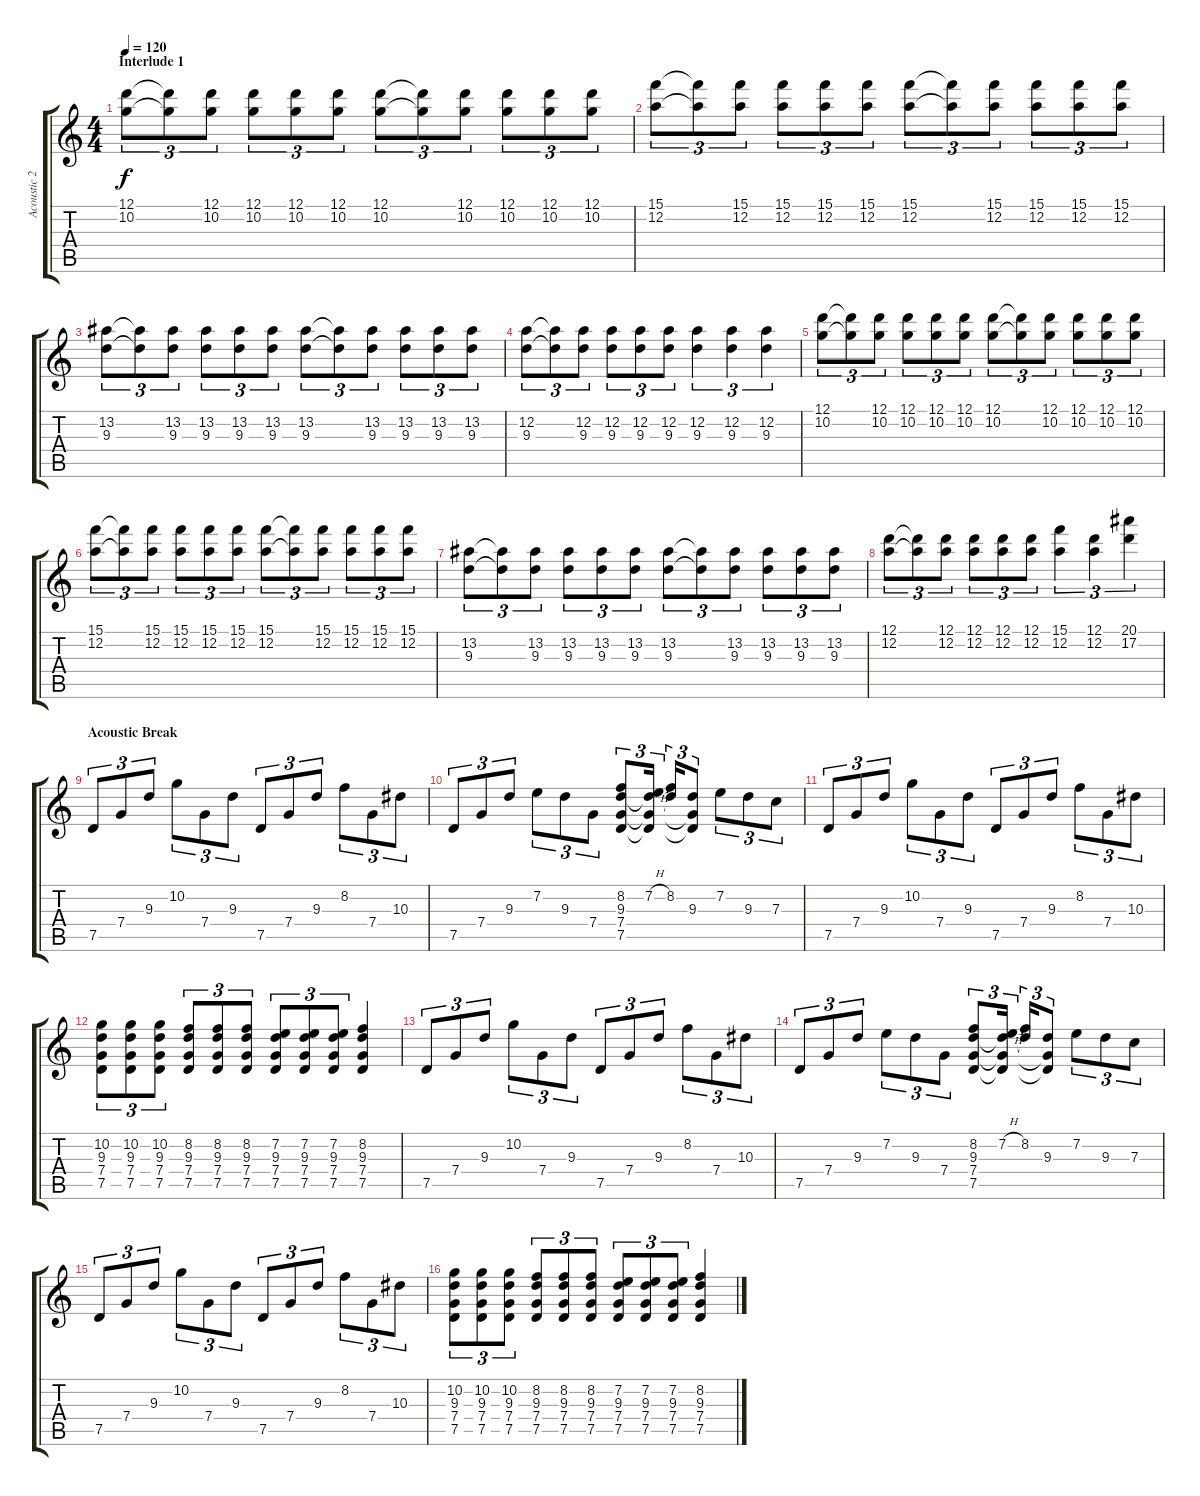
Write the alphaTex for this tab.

\track ("Acoustic 2" "Acoustic 2") {instrument acousticguitarsteel}
\staff {score tabs}
\tuning (D4 A3 F3 C3 G2 D2) {hide}
\ts (4 4)
\section ("" "Interlude 1")
\tempo 120
\clef g2
\ks c
(12.1 10.2).8{tu (3 2) dy f} (12.1{t} 10.2{t}).8{tu (3 2)} (12.1 10.2).8{tu (3 2)} (12.1 10.2).8{tu (3 2)} (12.1 10.2).8{tu (3 2)} (12.1 10.2).8{tu (3 2)} (12.1 10.2).8{tu (3 2)} (12.1{t} 10.2{t}).8{tu (3 2)} (12.1 10.2).8{tu (3 2)} (12.1 10.2).8{tu (3 2)} (12.1 10.2).8{tu (3 2)} (12.1 10.2).8{tu (3 2)} |
(15.1 12.2).8{tu (3 2)} (15.1{t} 12.2{t}).8{tu (3 2)} (15.1 12.2).8{tu (3 2)} (15.1 12.2).8{tu (3 2)} (15.1 12.2).8{tu (3 2)} (15.1 12.2).8{tu (3 2)} (15.1 12.2).8{tu (3 2)} (15.1{t} 12.2{t}).8{tu (3 2)} (15.1 12.2).8{tu (3 2)} (15.1 12.2).8{tu (3 2)} (15.1 12.2).8{tu (3 2)} (15.1 12.2).8{tu (3 2)} |
(13.2 9.3).8{tu (3 2)} (13.2{t} 9.3{t}).8{tu (3 2)} (13.2 9.3).8{tu (3 2)} (13.2 9.3).8{tu (3 2)} (13.2 9.3).8{tu (3 2)} (13.2 9.3).8{tu (3 2)} (13.2 9.3).8{tu (3 2)} (13.2{t} 9.3{t}).8{tu (3 2)} (13.2 9.3).8{tu (3 2)} (13.2 9.3).8{tu (3 2)} (13.2 9.3).8{tu (3 2)} (13.2 9.3).8{tu (3 2)} |
(12.2 9.3).8{tu (3 2)} (12.2{t} 9.3{t}).8{tu (3 2)} (12.2 9.3).8{tu (3 2)} (12.2 9.3).8{tu (3 2)} (12.2 9.3).8{tu (3 2)} (12.2 9.3).8{tu (3 2)} (12.2 9.3).4{tu (3 2)} (12.2 9.3).4{tu (3 2)} (12.2 9.3).4{tu (3 2)} |
(12.1 10.2).8{tu (3 2)} (12.1{t} 10.2{t}).8{tu (3 2)} (12.1 10.2).8{tu (3 2)} (12.1 10.2).8{tu (3 2)} (12.1 10.2).8{tu (3 2)} (12.1 10.2).8{tu (3 2)} (12.1 10.2).8{tu (3 2)} (12.1{t} 10.2{t}).8{tu (3 2)} (12.1 10.2).8{tu (3 2)} (12.1 10.2).8{tu (3 2)} (12.1 10.2).8{tu (3 2)} (12.1 10.2).8{tu (3 2)} |
(15.1 12.2).8{tu (3 2)} (15.1{t} 12.2{t}).8{tu (3 2)} (15.1 12.2).8{tu (3 2)} (15.1 12.2).8{tu (3 2)} (15.1 12.2).8{tu (3 2)} (15.1 12.2).8{tu (3 2)} (15.1 12.2).8{tu (3 2)} (15.1{t} 12.2{t}).8{tu (3 2)} (15.1 12.2).8{tu (3 2)} (15.1 12.2).8{tu (3 2)} (15.1 12.2).8{tu (3 2)} (15.1 12.2).8{tu (3 2)} |
(13.2 9.3).8{tu (3 2)} (13.2{t} 9.3{t}).8{tu (3 2)} (13.2 9.3).8{tu (3 2)} (13.2 9.3).8{tu (3 2)} (13.2 9.3).8{tu (3 2)} (13.2 9.3).8{tu (3 2)} (13.2 9.3).8{tu (3 2)} (13.2{t} 9.3{t}).8{tu (3 2)} (13.2 9.3).8{tu (3 2)} (13.2 9.3).8{tu (3 2)} (13.2 9.3).8{tu (3 2)} (13.2 9.3).8{tu (3 2)} |
(12.1 12.2).8{tu (3 2)} (12.1{t} 12.2{t}).8{tu (3 2)} (12.1 12.2).8{tu (3 2)} (12.1 12.2).8{tu (3 2)} (12.1 12.2).8{tu (3 2)} (12.1 12.2).8{tu (3 2)} (15.1 12.2).4{tu (3 2)} (12.1 12.2).4{tu (3 2)} (20.1 17.2).4{tu (3 2)} |
\section ("" "Acoustic Break")
7.5.8{tu (3 2)} 7.4.8{tu (3 2)} 9.3.8{tu (3 2)} 10.2.8{tu (3 2)} 7.4.8{tu (3 2)} 9.3.8{tu (3 2)} 7.5.8{tu (3 2)} 7.4.8{tu (3 2)} 9.3.8{tu (3 2)} 8.2.8{tu (3 2)} 7.4.8{tu (3 2)} 10.3.8{tu (3 2)} |
7.5.8{tu (3 2)} 7.4.8{tu (3 2)} 9.3.8{tu (3 2)} 7.2.8{tu (3 2)} 9.3.8{tu (3 2)} 7.4.8{tu (3 2)} (8.2 9.3 7.4 7.5).8{tu (3 2)} (7.2{h} 9.3{t} 7.4{t} 7.5{t}).16{tu (3 2)} (8.2 9.3{t}).16{tu (3 2)} (9.3 7.4{t} 7.5{t}).8{tu (3 2)} 7.2.8{tu (3 2)} 9.3.8{tu (3 2)} 7.3.8{tu (3 2)} |
7.5.8{tu (3 2)} 7.4.8{tu (3 2)} 9.3.8{tu (3 2)} 10.2.8{tu (3 2)} 7.4.8{tu (3 2)} 9.3.8{tu (3 2)} 7.5.8{tu (3 2)} 7.4.8{tu (3 2)} 9.3.8{tu (3 2)} 8.2.8{tu (3 2)} 7.4.8{tu (3 2)} 10.3.8{tu (3 2)} |
(10.2 9.3 7.4 7.5).8{tu (3 2)} (10.2 9.3 7.4 7.5).8{tu (3 2)} (10.2 9.3 7.4 7.5).8{tu (3 2)} (8.2 9.3 7.4 7.5).8{tu (3 2)} (8.2 9.3 7.4 7.5).8{tu (3 2)} (8.2 9.3 7.4 7.5).8{tu (3 2)} (7.2 9.3 7.4 7.5).8{tu (3 2)} (7.2 9.3 7.4 7.5).8{tu (3 2)} (7.2 9.3 7.4 7.5).8{tu (3 2)} (8.2 9.3 7.4 7.5).4 |
7.5.8{tu (3 2)} 7.4.8{tu (3 2)} 9.3.8{tu (3 2)} 10.2.8{tu (3 2)} 7.4.8{tu (3 2)} 9.3.8{tu (3 2)} 7.5.8{tu (3 2)} 7.4.8{tu (3 2)} 9.3.8{tu (3 2)} 8.2.8{tu (3 2)} 7.4.8{tu (3 2)} 10.3.8{tu (3 2)} |
7.5.8{tu (3 2)} 7.4.8{tu (3 2)} 9.3.8{tu (3 2)} 7.2.8{tu (3 2)} 9.3.8{tu (3 2)} 7.4.8{tu (3 2)} (8.2 9.3 7.4 7.5).8{tu (3 2)} (7.2{h} 9.3{t} 7.4{t} 7.5{t}).16{tu (3 2)} (8.2 9.3{t}).16{tu (3 2)} (9.3 7.4{t} 7.5{t}).8{tu (3 2)} 7.2.8{tu (3 2)} 9.3.8{tu (3 2)} 7.3.8{tu (3 2)} |
7.5.8{tu (3 2)} 7.4.8{tu (3 2)} 9.3.8{tu (3 2)} 10.2.8{tu (3 2)} 7.4.8{tu (3 2)} 9.3.8{tu (3 2)} 7.5.8{tu (3 2)} 7.4.8{tu (3 2)} 9.3.8{tu (3 2)} 8.2.8{tu (3 2)} 7.4.8{tu (3 2)} 10.3.8{tu (3 2)} |
(10.2 9.3 7.4 7.5).8{tu (3 2)} (10.2 9.3 7.4 7.5).8{tu (3 2)} (10.2 9.3 7.4 7.5).8{tu (3 2)} (8.2 9.3 7.4 7.5).8{tu (3 2)} (8.2 9.3 7.4 7.5).8{tu (3 2)} (8.2 9.3 7.4 7.5).8{tu (3 2)} (7.2 9.3 7.4 7.5).8{tu (3 2)} (7.2 9.3 7.4 7.5).8{tu (3 2)} (7.2 9.3 7.4 7.5).8{tu (3 2)} (8.2 9.3 7.4 7.5).4
